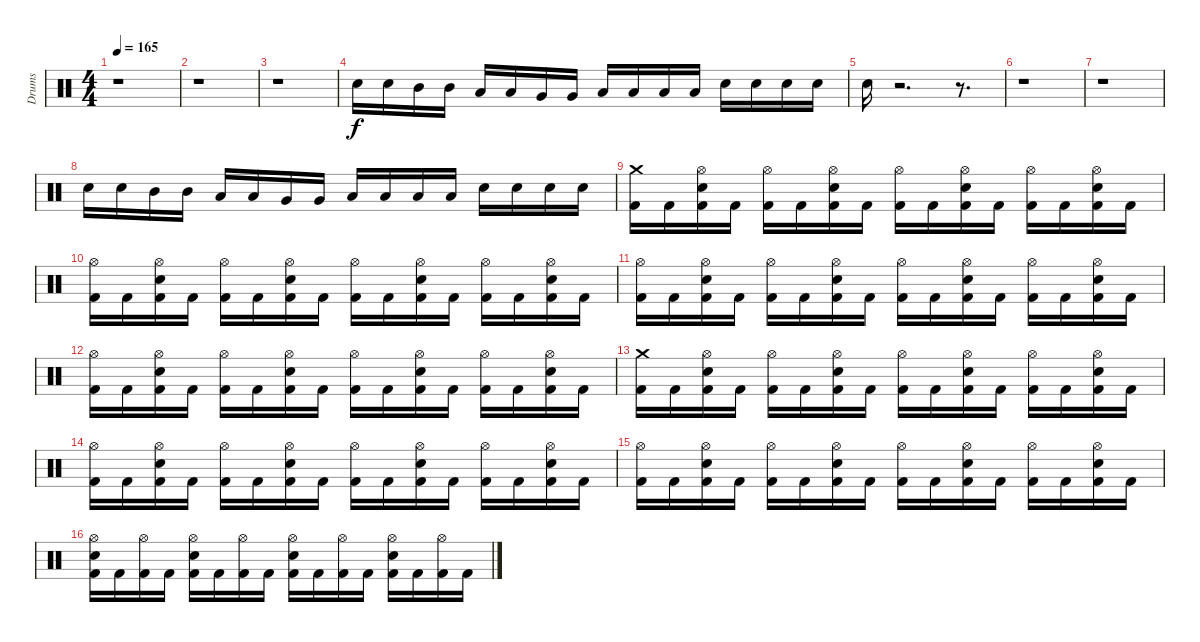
\track ("Drums" "Drums") {instrument percussion}
\staff {score}
\articulation defaults
\ts (4 4)
\tempo 165
\clef neutral
\ks c
r.1{dy f} |
r.1 |
r.1 |
"Electric Snare (hit)".16 "Electric Snare (hit)".16 "Mid Tom (hit)".16 "Mid Tom (hit)".16 "Low Tom (hit)".16 "Low Tom (hit)".16 "Very Low Tom (hit)".16 "Very Low Tom (hit)".16 "Low Floor Tom (hit)".16 "Low Floor Tom (hit)".16 "Low Floor Tom (hit)".16 "Low Floor Tom (hit)".16 "Electric Snare (hit)".16 "Electric Snare (hit)".16 "Electric Snare (hit)".16 "Electric Snare (hit)".16 |
"Electric Snare (hit)".16 r.2{d} r.8{d} |
r.1 |
r.1 |
"Electric Snare (hit)".16 "Electric Snare (hit)".16 "Mid Tom (hit)".16 "Mid Tom (hit)".16 "Low Tom (hit)".16 "Low Tom (hit)".16 "Very Low Tom (hit)".16 "Very Low Tom (hit)".16 "Low Floor Tom (hit)".16 "Low Floor Tom (hit)".16 "Low Floor Tom (hit)".16 "Low Floor Tom (hit)".16 "Electric Snare (hit)".16 "Electric Snare (hit)".16 "Electric Snare (hit)".16 "Electric Snare (hit)".16 |
("Crash medium (hit)" "Kick (hit) 2").16 "Kick (hit) 2".16 ("Hi-Hat (open)" "Electric Snare (hit)" "Kick (hit) 2").16 "Kick (hit) 2".16 ("Hi-Hat (open)" "Kick (hit) 2").16 "Kick (hit) 2".16 ("Hi-Hat (open)" "Electric Snare (hit)" "Kick (hit) 2").16 "Kick (hit) 2".16 ("Hi-Hat (open)" "Kick (hit) 2").16 "Kick (hit) 2".16 ("Hi-Hat (open)" "Electric Snare (hit)" "Kick (hit) 2").16 "Kick (hit) 2".16 ("Hi-Hat (open)" "Kick (hit) 2").16 "Kick (hit) 2".16 ("Hi-Hat (open)" "Electric Snare (hit)" "Kick (hit) 2").16 "Kick (hit) 2".16 |
("Hi-Hat (open)" "Kick (hit) 2").16 "Kick (hit) 2".16 ("Hi-Hat (open)" "Electric Snare (hit)" "Kick (hit) 2").16 "Kick (hit) 2".16 ("Hi-Hat (open)" "Kick (hit) 2").16 "Kick (hit) 2".16 ("Hi-Hat (open)" "Electric Snare (hit)" "Kick (hit) 2").16 "Kick (hit) 2".16 ("Hi-Hat (open)" "Kick (hit) 2").16 "Kick (hit) 2".16 ("Hi-Hat (open)" "Electric Snare (hit)" "Kick (hit) 2").16 "Kick (hit) 2".16 ("Hi-Hat (open)" "Kick (hit) 2").16 "Kick (hit) 2".16 ("Hi-Hat (open)" "Electric Snare (hit)" "Kick (hit) 2").16 "Kick (hit) 2".16 |
("Hi-Hat (open)" "Kick (hit) 2").16 "Kick (hit) 2".16 ("Hi-Hat (open)" "Electric Snare (hit)" "Kick (hit) 2").16 "Kick (hit) 2".16 ("Hi-Hat (open)" "Kick (hit) 2").16 "Kick (hit) 2".16 ("Hi-Hat (open)" "Electric Snare (hit)" "Kick (hit) 2").16 "Kick (hit) 2".16 ("Hi-Hat (open)" "Kick (hit) 2").16 "Kick (hit) 2".16 ("Hi-Hat (open)" "Electric Snare (hit)" "Kick (hit) 2").16 "Kick (hit) 2".16 ("Hi-Hat (open)" "Kick (hit) 2").16 "Kick (hit) 2".16 ("Hi-Hat (open)" "Electric Snare (hit)" "Kick (hit) 2").16 "Kick (hit) 2".16 |
("Hi-Hat (open)" "Kick (hit) 2").16 "Kick (hit) 2".16 ("Hi-Hat (open)" "Electric Snare (hit)" "Kick (hit) 2").16 "Kick (hit) 2".16 ("Hi-Hat (open)" "Kick (hit) 2").16 "Kick (hit) 2".16 ("Hi-Hat (open)" "Electric Snare (hit)" "Kick (hit) 2").16 "Kick (hit) 2".16 ("Hi-Hat (open)" "Kick (hit) 2").16 "Kick (hit) 2".16 ("Hi-Hat (open)" "Electric Snare (hit)" "Kick (hit) 2").16 "Kick (hit) 2".16 ("Hi-Hat (open)" "Kick (hit) 2").16 "Kick (hit) 2".16 ("Hi-Hat (open)" "Electric Snare (hit)" "Kick (hit) 2").16 "Kick (hit) 2".16 |
("Crash medium (hit)" "Kick (hit) 2").16 "Kick (hit) 2".16 ("Hi-Hat (open)" "Electric Snare (hit)" "Kick (hit) 2").16 "Kick (hit) 2".16 ("Hi-Hat (open)" "Kick (hit) 2").16 "Kick (hit) 2".16 ("Hi-Hat (open)" "Electric Snare (hit)" "Kick (hit) 2").16 "Kick (hit) 2".16 ("Hi-Hat (open)" "Kick (hit) 2").16 "Kick (hit) 2".16 ("Hi-Hat (open)" "Electric Snare (hit)" "Kick (hit) 2").16 "Kick (hit) 2".16 ("Hi-Hat (open)" "Kick (hit) 2").16 "Kick (hit) 2".16 ("Hi-Hat (open)" "Electric Snare (hit)" "Kick (hit) 2").16 "Kick (hit) 2".16 |
("Hi-Hat (open)" "Kick (hit) 2").16 "Kick (hit) 2".16 ("Hi-Hat (open)" "Electric Snare (hit)" "Kick (hit) 2").16 "Kick (hit) 2".16 ("Hi-Hat (open)" "Kick (hit) 2").16 "Kick (hit) 2".16 ("Hi-Hat (open)" "Electric Snare (hit)" "Kick (hit) 2").16 "Kick (hit) 2".16 ("Hi-Hat (open)" "Kick (hit) 2").16 "Kick (hit) 2".16 ("Hi-Hat (open)" "Electric Snare (hit)" "Kick (hit) 2").16 "Kick (hit) 2".16 ("Hi-Hat (open)" "Kick (hit) 2").16 "Kick (hit) 2".16 ("Hi-Hat (open)" "Electric Snare (hit)" "Kick (hit) 2").16 "Kick (hit) 2".16 |
("Hi-Hat (open)" "Kick (hit) 2").16 "Kick (hit) 2".16 ("Hi-Hat (open)" "Electric Snare (hit)" "Kick (hit) 2").16 "Kick (hit) 2".16 ("Hi-Hat (open)" "Kick (hit) 2").16 "Kick (hit) 2".16 ("Hi-Hat (open)" "Electric Snare (hit)" "Kick (hit) 2").16 "Kick (hit) 2".16 ("Hi-Hat (open)" "Kick (hit) 2").16 "Kick (hit) 2".16 ("Hi-Hat (open)" "Electric Snare (hit)" "Kick (hit) 2").16 "Kick (hit) 2".16 ("Hi-Hat (open)" "Kick (hit) 2").16 "Kick (hit) 2".16 ("Hi-Hat (open)" "Electric Snare (hit)" "Kick (hit) 2").16 "Kick (hit) 2".16 |
("Hi-Hat (open)" "Electric Snare (hit)" "Kick (hit) 2").16 "Kick (hit) 2".16 ("Hi-Hat (open)" "Kick (hit) 2").16 "Kick (hit) 2".16 ("Hi-Hat (open)" "Electric Snare (hit)" "Kick (hit) 2").16 "Kick (hit) 2".16 ("Hi-Hat (open)" "Kick (hit) 2").16 "Kick (hit) 2".16 ("Hi-Hat (open)" "Electric Snare (hit)" "Kick (hit) 2").16 "Kick (hit) 2".16 ("Hi-Hat (open)" "Kick (hit) 2").16 "Kick (hit) 2".16 ("Hi-Hat (open)" "Electric Snare (hit)" "Kick (hit) 2").16 "Kick (hit) 2".16 ("Hi-Hat (open)" "Kick (hit) 2").16 "Kick (hit) 2".16
